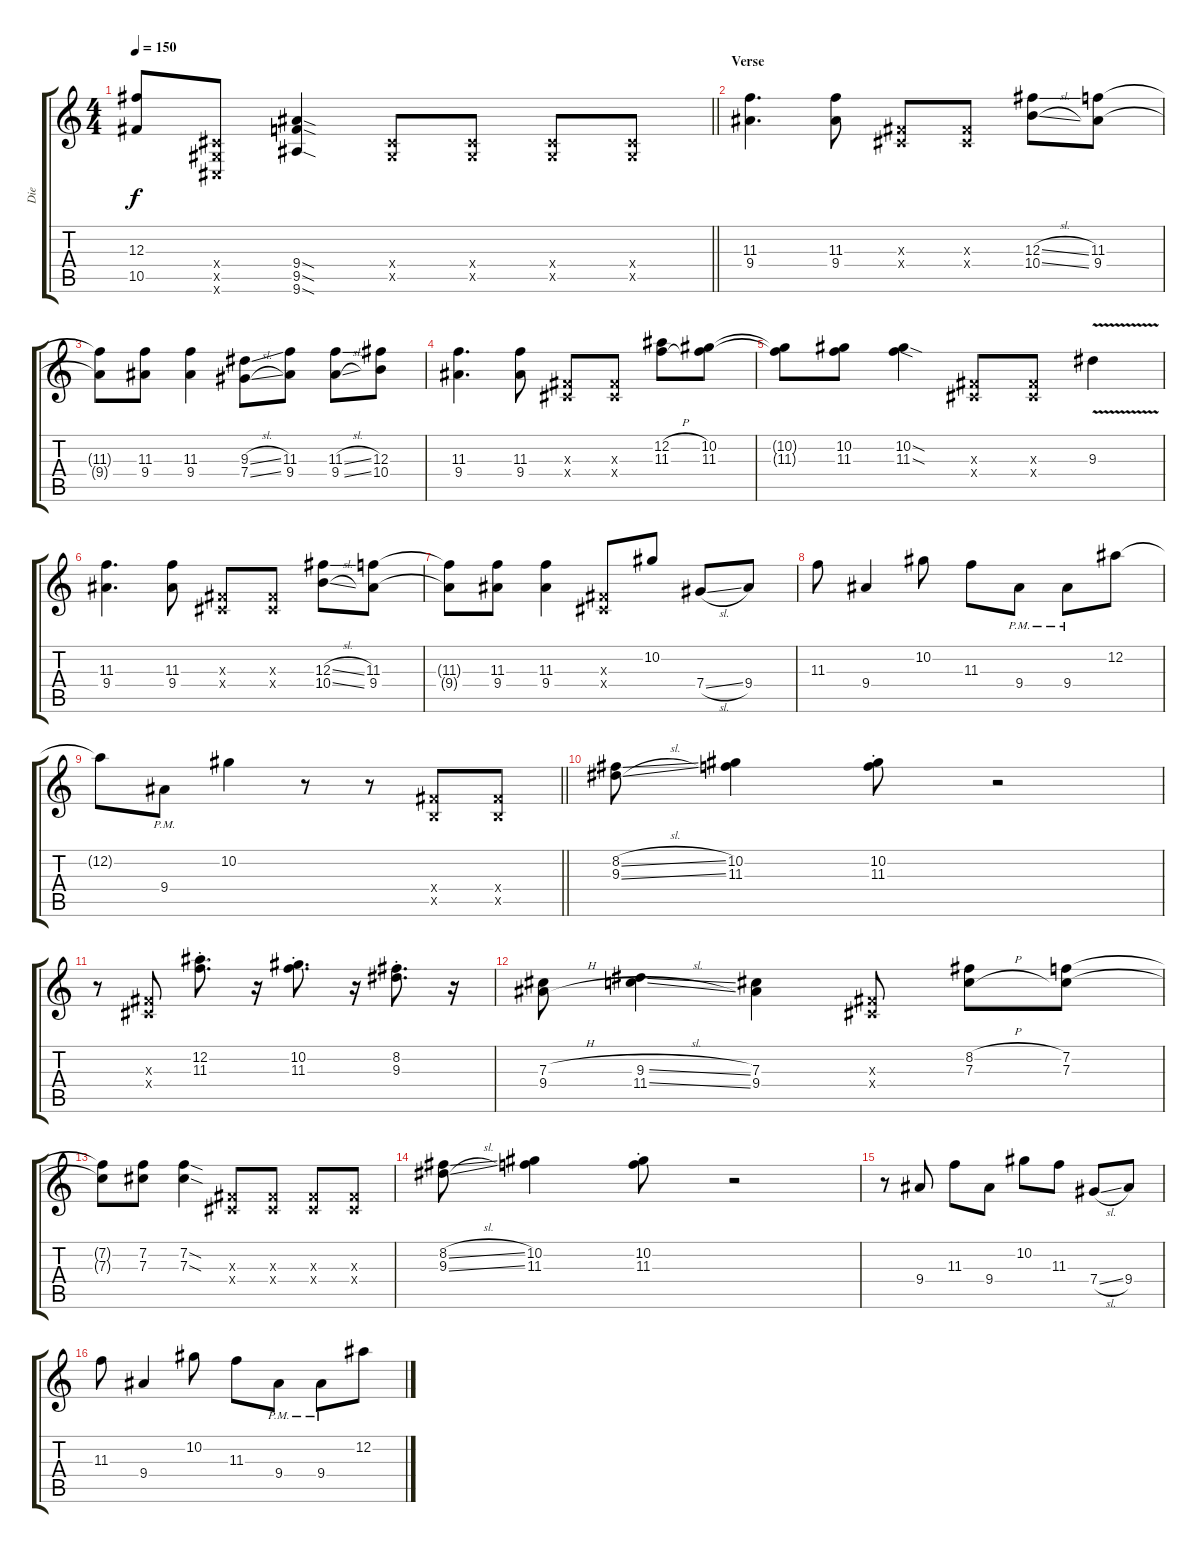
\track ("Die" "Die") {instrument overdrivenguitar}
\staff {score tabs}
\tuning (Eb4 Bb3 Gb3 Db3 Ab2 Db2) {hide}
\ts (4 4)
\tempo 150
\clef g2
\barLineRight lightlight
\ks c
(12.3{t} 10.5{t}).8{dy f} (0.4{x} 0.5{x} 0.6{x}).8 (9.4{sod} 9.5{sod} 9.6{sod}).4 (0.4{x} 0.5{x}).8 (0.4{x} 0.5{x}).8 (0.4{x} 0.5{x}).8 (0.4{x} 0.5{x}).8 |
\section ("" "Verse")
(11.3 9.4).4{d} (11.3 9.4).8 (0.3{x} 0.4{x}).8 (0.3{x} 0.4{x}).8 (12.3{sl} 10.4{sl}).8 (11.3 9.4).8 |
(11.3{t} 9.4{t}).8 (11.3 9.4).8 (11.3 9.4).4 (9.3{sl} 7.4{sl}).8 (11.3 9.4).8 (11.3{sl} 9.4{sl}).8 (12.3 10.4).8 |
(11.3 9.4).4{d} (11.3 9.4).8 (0.3{x} 0.4{x}).8 (0.3{x} 0.4{x}).8 (12.2{h} 11.3{h}).8 (10.2 11.3).8 |
(10.2{t} 11.3{t}).8 (10.2 11.3).8 (10.2{sod} 11.3{sod}).4 (0.3{x} 0.4{x}).8 (0.3{x} 0.4{x}).8 9.3{v}.4 |
(11.3 9.4).4{d} (11.3 9.4).8 (0.3{x} 0.4{x}).8 (0.3{x} 0.4{x}).8 (12.3{sl} 10.4{sl}).8 (11.3 9.4).8 |
(11.3{t} 9.4{t}).8 (11.3 9.4).8 (11.3 9.4).4 (0.3{x} 0.4{x}).8 10.2.8 7.4{sl}.8 9.4.8 |
11.3.8 9.4.4 10.2.8 11.3.8 9.4{pm}.8 9.4{pm}.8 12.2.8 |
\barLineRight lightlight
12.2{t}.8 9.4{pm}.8 10.2.4 r.8 r.8 (5.4{x} 3.5{x}).8 (5.4{x} 3.5{x}).8 |
(8.2{sl} 9.3{sl}).8 (10.2 11.3).4 (10.2{st} 11.3{st}).8 r.2 |
r.8 (0.3{x} 0.4{x}).8 (12.2{st} 11.3{st}).8{d} r.16 (10.2{st} 11.3{st}).8{d} r.16 (8.2{st} 9.3{st}).8{d} r.16 |
(7.3{h} 9.4{h}).8 (9.3{sl} 11.4{sl}).4 (7.3 9.4).4 (0.3{x} 0.4{x}).8 (8.2{h} 7.3{h}).8 (7.2 7.3).8 |
(7.2{t} 7.3{t}).8 (7.2 7.3).8 (7.2{sod} 7.3{sod}).4 (0.3{x} 0.4{x}).8 (0.3{x} 0.4{x}).8 (0.3{x} 0.4{x}).8 (0.3{x} 0.4{x}).8 |
(8.2{sl} 9.3{sl}).8 (10.2 11.3).4 (10.2{st} 11.3{st}).8 r.2 |
r.8 9.4.8 11.3.8 9.4.8 10.2.8 11.3.8 7.4{sl}.8 9.4.8 |
11.3.8 9.4.4 10.2.8 11.3.8 9.4{pm}.8 9.4{pm}.8 12.2.8
